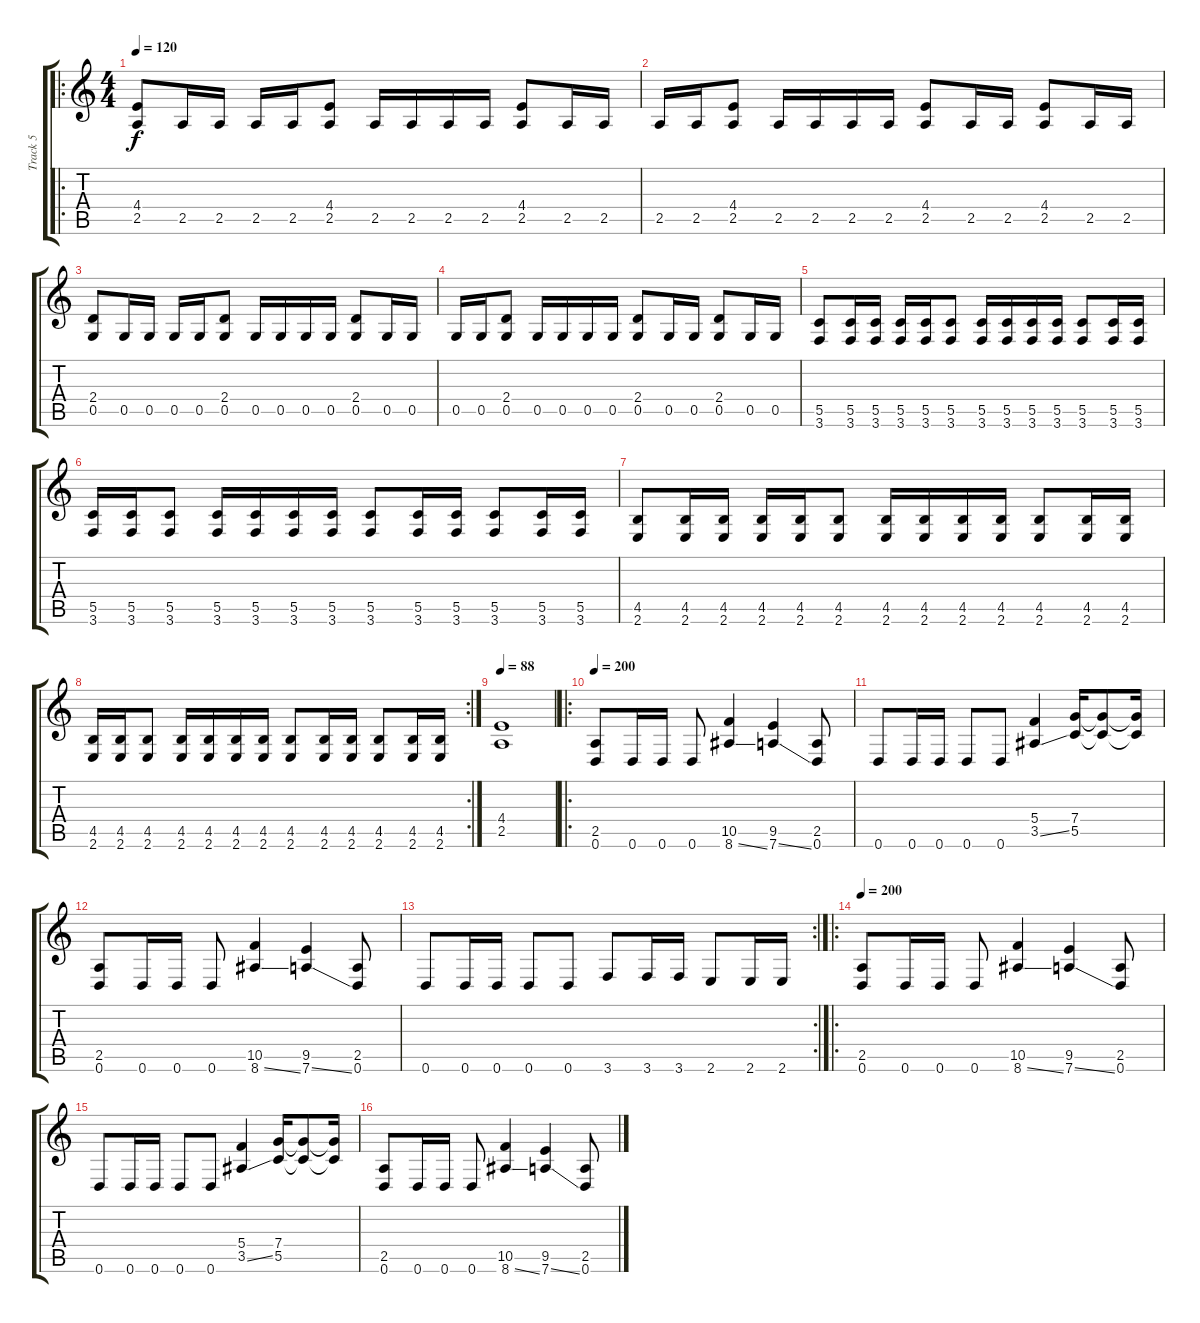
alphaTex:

\track ("Track 5" "Track 5") {instrument distortionguitar}
\staff {score tabs}
\tuning (D4 A3 F3 C3 G2 D2) {hide}
\ro
\ts (4 4)
\tempo 120
\clef g2
\ks c
(4.4 2.5).8{dy f} 2.5.16 2.5.16 2.5.16 2.5.16 (4.4 2.5).8 2.5.16 2.5.16 2.5.16 2.5.16 (4.4 2.5).8 2.5.16 2.5.16 |
2.5.16 2.5.16 (4.4 2.5).8 2.5.16 2.5.16 2.5.16 2.5.16 (4.4 2.5).8 2.5.16 2.5.16 (4.4 2.5).8 2.5.16 2.5.16 |
(2.4 0.5).8 0.5.16 0.5.16 0.5.16 0.5.16 (2.4 0.5).8 0.5.16 0.5.16 0.5.16 0.5.16 (2.4 0.5).8 0.5.16 0.5.16 |
0.5.16 0.5.16 (2.4 0.5).8 0.5.16 0.5.16 0.5.16 0.5.16 (2.4 0.5).8 0.5.16 0.5.16 (2.4 0.5).8 0.5.16 0.5.16 |
(5.5 3.6).8 (5.5 3.6).16 (5.5 3.6).16 (5.5 3.6).16 (5.5 3.6).16 (5.5 3.6).8 (5.5 3.6).16 (5.5 3.6).16 (5.5 3.6).16 (5.5 3.6).16 (5.5 3.6).8 (5.5 3.6).16 (5.5 3.6).16 |
(5.5 3.6).16 (5.5 3.6).16 (5.5 3.6).8 (5.5 3.6).16 (5.5 3.6).16 (5.5 3.6).16 (5.5 3.6).16 (5.5 3.6).8 (5.5 3.6).16 (5.5 3.6).16 (5.5 3.6).8 (5.5 3.6).16 (5.5 3.6).16 |
(4.5 2.6).8 (4.5 2.6).16 (4.5 2.6).16 (4.5 2.6).16 (4.5 2.6).16 (4.5 2.6).8 (4.5 2.6).16 (4.5 2.6).16 (4.5 2.6).16 (4.5 2.6).16 (4.5 2.6).8 (4.5 2.6).16 (4.5 2.6).16 |
\rc 2
(4.5 2.6).16 (4.5 2.6).16 (4.5 2.6).8 (4.5 2.6).16 (4.5 2.6).16 (4.5 2.6).16 (4.5 2.6).16 (4.5 2.6).8 (4.5 2.6).16 (4.5 2.6).16 (4.5 2.6).8 (4.5 2.6).16 (4.5 2.6).16 |
\tempo 88
(4.4 2.5).1 |
\ro
\tempo 200
(2.5 0.6).8 0.6.16 0.6.16 0.6.8 (10.5 8.6{ss}).4 (9.5 7.6{ss}).4 (2.5 0.6).8 |
0.6.8 0.6.16 0.6.16 0.6.8 0.6.8 (5.4 3.5{ss}).4 (7.4 5.5).16 (7.4{t} 5.5{t}).8 (7.4{t} 5.5{t}).16 |
(2.5 0.6).8 0.6.16 0.6.16 0.6.8 (10.5 8.6{ss}).4 (9.5 7.6{ss}).4 (2.5 0.6).8 |
\rc 2
0.6.8 0.6.16 0.6.16 0.6.8 0.6.8 3.6.8 3.6.16 3.6.16 2.6.8 2.6.16 2.6.16 |
\ro
\tempo 200
(2.5 0.6).8 0.6.16 0.6.16 0.6.8 (10.5 8.6{ss}).4 (9.5 7.6{ss}).4 (2.5 0.6).8 |
0.6.8 0.6.16 0.6.16 0.6.8 0.6.8 (5.4 3.5{ss}).4 (7.4 5.5).16 (7.4{t} 5.5{t}).8 (7.4{t} 5.5{t}).16 |
(2.5 0.6).8 0.6.16 0.6.16 0.6.8 (10.5 8.6{ss}).4 (9.5 7.6{ss}).4 (2.5 0.6).8
